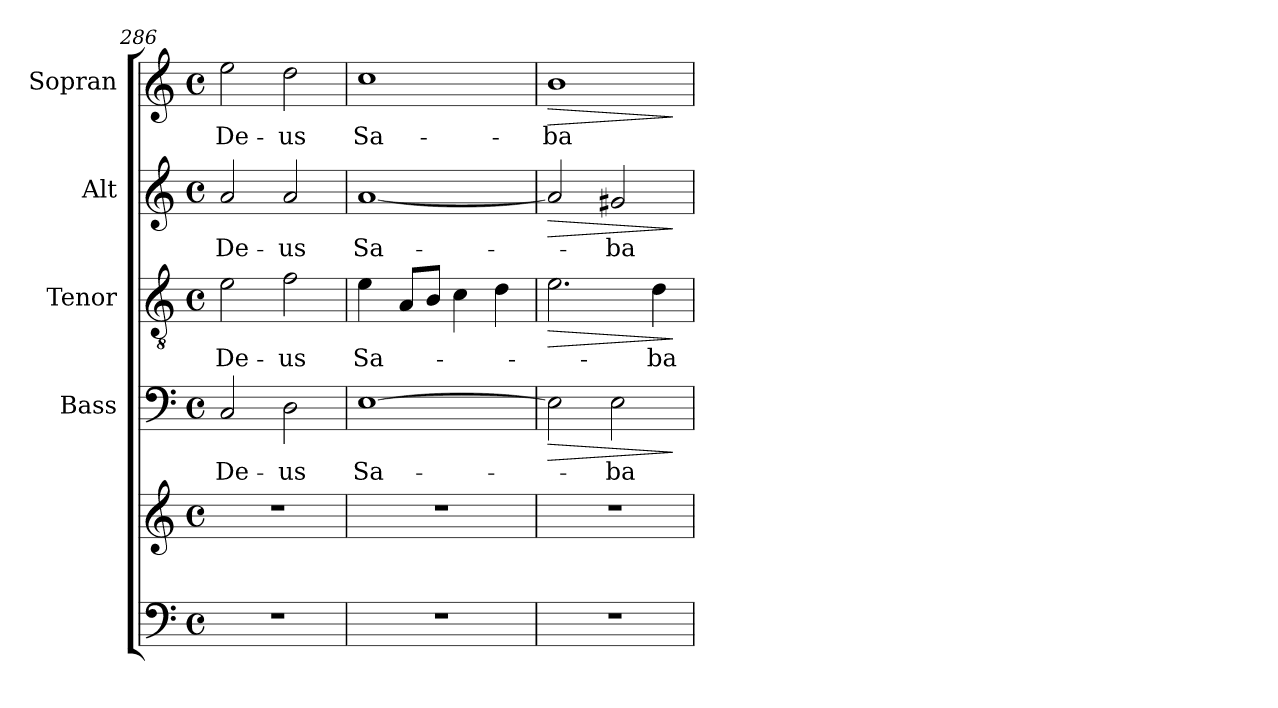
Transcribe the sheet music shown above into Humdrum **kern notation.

**kern	**kern	**kern	**text	**dynam	**kern	**text	**dynam	**kern	**text	**dynam	**kern	**text	**dynam
*part5	*part5	*part4	*part4	*part4	*part3	*part3	*part3	*part2	*part2	*part2	*part1	*part1	*part1
*staff6	*staff5	*staff4	*staff4	*staff4	*staff3	*staff3	*staff3	*staff2	*staff2	*staff2	*staff1	*staff1	*staff1
*	*	*I"Bass	*	*	*I"Tenor	*	*	*I"Alt	*	*	*I"Sopran	*	*
*	*	*I'B.	*	*	*I'T.	*	*	*I'A.	*	*	*I'S.	*	*
!!LO:LB:g=z
*clefF4	*clefG2	*clefF4	*	*	*clefGv2	*	*	*clefG2	*	*	*clefG2	*	*
*k[]	*k[]	*k[]	*	*	*k[]	*	*	*k[]	*	*	*k[]	*	*
*C:	*C:	*C:	*	*	*C:	*	*	*C:	*	*	*C:	*	*
*M4/4	*M4/4	*M4/4	*	*	*M4/4	*	*	*M4/4	*	*	*M4/4	*	*
*met(c)	*met(c)	*met(c)	*	*	*met(c)	*	*	*met(c)	*	*	*met(c)	*	*
=286	=286	=286	=286	=286	=286	=286	=286	=286	=286	=286	=286	=286	=286
!	!	!	!LO:LY:b	!	!	!LO:LY:b	!	!	!LO:LY:b	!	!	!LO:LY:b	!
1r	1r	2C/	De-	.	2e\	De-	.	2a/	De-	.	2ee\	De-	.
!	!	!	!LO:LY:b	!	!	!LO:LY:b	!	!	!LO:LY:b	!	!	!LO:LY:b	!
.	.	2D\	-us	.	2f\	-us	.	2a/	-us	.	2dd\	-us	.
=287	=287	=287	=287	=287	=287	=287	=287	=287	=287	=287	=287	=287	=287
!	!	!	!LO:LY:b	!	!	!LO:LY:b	!	!	!LO:LY:b	!	!	!LO:LY:b	!
1r	1r	[1E	Sa-	.	4e\	Sa-	.	[1a	Sa-	.	1cc	Sa-	.
.	.	.	.	.	8A/L	.	.	.	.	.	.	.	.
.	.	.	.	.	8B/J	.	.	.	.	.	.	.	.
.	.	.	.	.	4c\	.	.	.	.	.	.	.	.
.	.	.	.	.	4d\	.	.	.	.	.	.	.	.
=288	=288	=288	=288	=288	=288	=288	=288	=288	=288	=288	=288	=288	=288
!	!	!	!	!LO:HP:b	!	!	!LO:HP:b	!	!	!LO:HP:b	!	!LO:LY:b	!LO:HP:b
1r	1r	2E\]	.	>	2.e\	.	>	2a/]	.	>	1b	-ba-	>
!	!	!	!LO:LY:b	!	!	!	!	!	!LO:LY:b	!	!	!	!
.	.	2E\	-ba-	.	.	.	.	2g#X/	-ba-	.	.	.	.
!	!	!	!	!	!	!LO:LY:b	!	!	!	!	!	!	!
.	.	.	.	.	4d\	-ba-	.	.	.	.	.	.	.
.	.	.	.	]	.	.	]	.	.	]	.	.	]
=	=	=	=	=	=	=	=	=	=	=	=	=	=
*-	*-	*-	*-	*-	*-	*-	*-	*-	*-	*-	*-	*-	*-
